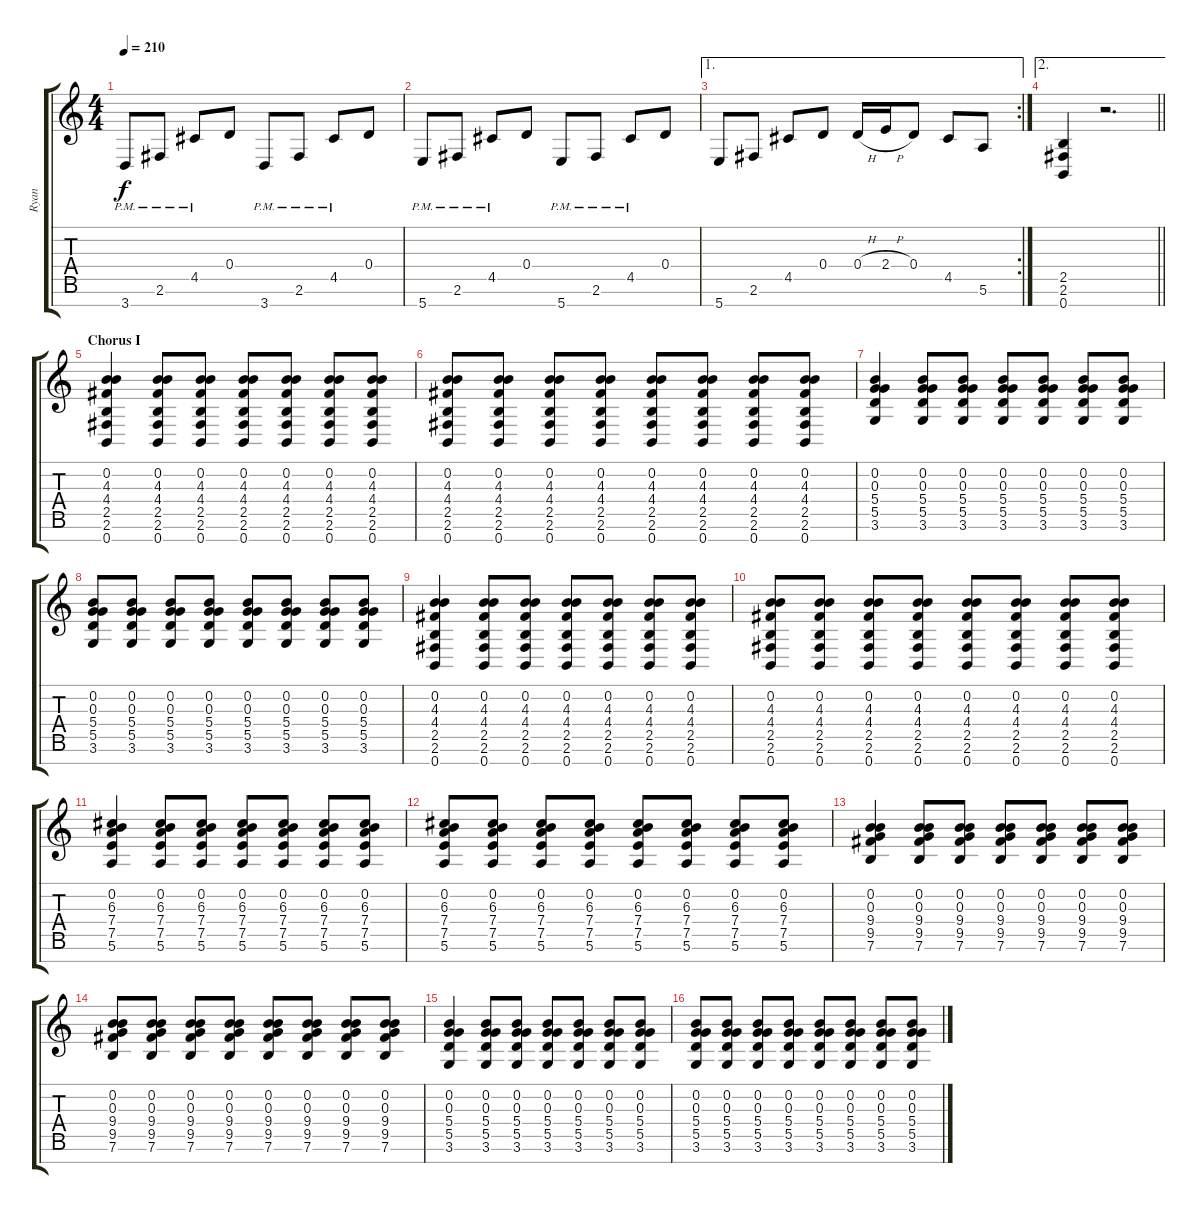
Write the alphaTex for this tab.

\track ("Ryan" "Ryan") {instrument distortionguitar}
\staff {score tabs}
\tuning (E4 B3 G3 D3 A2 E2 B1) {hide}
\ts (4 4)
\tempo 210
\clef g2
\ks c
3.7{pm}.8{dy f} 2.6{pm}.8 4.5{pm}.8 0.4.8 3.7{pm}.8 2.6{pm}.8 4.5{pm}.8 0.4.8 |
5.7{pm}.8 2.6{pm}.8 4.5{pm}.8 0.4.8 5.7{pm}.8 2.6{pm}.8 4.5{pm}.8 0.4.8 |
\ae 1
\rc 2
5.7.8 2.6.8 4.5.8 0.4.8 0.4{h}.16 2.4{h}.16 0.4.8 4.5.8 5.6.8 |
\ae 2
\barLineRight lightlight
(2.5 2.6 0.7).4 r.2{d} |
\section ("" "Chorus I")
(0.2 4.3 4.4 2.5 2.6 0.7).4 (0.2 4.3 4.4 2.5 2.6 0.7).8 (0.2 4.3 4.4 2.5 2.6 0.7).8 (0.2 4.3 4.4 2.5 2.6 0.7).8 (0.2 4.3 4.4 2.5 2.6 0.7).8 (0.2 4.3 4.4 2.5 2.6 0.7).8 (0.2 4.3 4.4 2.5 2.6 0.7).8 |
(0.2 4.3 4.4 2.5 2.6 0.7).8 (0.2 4.3 4.4 2.5 2.6 0.7).8 (0.2 4.3 4.4 2.5 2.6 0.7).8 (0.2 4.3 4.4 2.5 2.6 0.7).8 (0.2 4.3 4.4 2.5 2.6 0.7).8 (0.2 4.3 4.4 2.5 2.6 0.7).8 (0.2 4.3 4.4 2.5 2.6 0.7).8 (0.2 4.3 4.4 2.5 2.6 0.7).8 |
(0.2 0.3 5.4 5.5 3.6).4 (0.2 0.3 5.4 5.5 3.6).8 (0.2 0.3 5.4 5.5 3.6).8 (0.2 0.3 5.4 5.5 3.6).8 (0.2 0.3 5.4 5.5 3.6).8 (0.2 0.3 5.4 5.5 3.6).8 (0.2 0.3 5.4 5.5 3.6).8 |
(0.2 0.3 5.4 5.5 3.6).8 (0.2 0.3 5.4 5.5 3.6).8 (0.2 0.3 5.4 5.5 3.6).8 (0.2 0.3 5.4 5.5 3.6).8 (0.2 0.3 5.4 5.5 3.6).8 (0.2 0.3 5.4 5.5 3.6).8 (0.2 0.3 5.4 5.5 3.6).8 (0.2 0.3 5.4 5.5 3.6).8 |
(0.2 4.3 4.4 2.5 2.6 0.7).4 (0.2 4.3 4.4 2.5 2.6 0.7).8 (0.2 4.3 4.4 2.5 2.6 0.7).8 (0.2 4.3 4.4 2.5 2.6 0.7).8 (0.2 4.3 4.4 2.5 2.6 0.7).8 (0.2 4.3 4.4 2.5 2.6 0.7).8 (0.2 4.3 4.4 2.5 2.6 0.7).8 |
(0.2 4.3 4.4 2.5 2.6 0.7).8 (0.2 4.3 4.4 2.5 2.6 0.7).8 (0.2 4.3 4.4 2.5 2.6 0.7).8 (0.2 4.3 4.4 2.5 2.6 0.7).8 (0.2 4.3 4.4 2.5 2.6 0.7).8 (0.2 4.3 4.4 2.5 2.6 0.7).8 (0.2 4.3 4.4 2.5 2.6 0.7).8 (0.2 4.3 4.4 2.5 2.6 0.7).8 |
(0.2 6.3 7.4 7.5 5.6).4 (0.2 6.3 7.4 7.5 5.6).8 (0.2 6.3 7.4 7.5 5.6).8 (0.2 6.3 7.4 7.5 5.6).8 (0.2 6.3 7.4 7.5 5.6).8 (0.2 6.3 7.4 7.5 5.6).8 (0.2 6.3 7.4 7.5 5.6).8 |
(0.2 6.3 7.4 7.5 5.6).8 (0.2 6.3 7.4 7.5 5.6).8 (0.2 6.3 7.4 7.5 5.6).8 (0.2 6.3 7.4 7.5 5.6).8 (0.2 6.3 7.4 7.5 5.6).8 (0.2 6.3 7.4 7.5 5.6).8 (0.2 6.3 7.4 7.5 5.6).8 (0.2 6.3 7.4 7.5 5.6).8 |
(0.2 0.3 9.4 9.5 7.6).4 (0.2 0.3 9.4 9.5 7.6).8 (0.2 0.3 9.4 9.5 7.6).8 (0.2 0.3 9.4 9.5 7.6).8 (0.2 0.3 9.4 9.5 7.6).8 (0.2 0.3 9.4 9.5 7.6).8 (0.2 0.3 9.4 9.5 7.6).8 |
(0.2 0.3 9.4 9.5 7.6).8 (0.2 0.3 9.4 9.5 7.6).8 (0.2 0.3 9.4 9.5 7.6).8 (0.2 0.3 9.4 9.5 7.6).8 (0.2 0.3 9.4 9.5 7.6).8 (0.2 0.3 9.4 9.5 7.6).8 (0.2 0.3 9.4 9.5 7.6).8 (0.2 0.3 9.4 9.5 7.6).8 |
(0.2 0.3 5.4 5.5 3.6).4 (0.2 0.3 5.4 5.5 3.6).8 (0.2 0.3 5.4 5.5 3.6).8 (0.2 0.3 5.4 5.5 3.6).8 (0.2 0.3 5.4 5.5 3.6).8 (0.2 0.3 5.4 5.5 3.6).8 (0.2 0.3 5.4 5.5 3.6).8 |
(0.2 0.3 5.4 5.5 3.6).8 (0.2 0.3 5.4 5.5 3.6).8 (0.2 0.3 5.4 5.5 3.6).8 (0.2 0.3 5.4 5.5 3.6).8 (0.2 0.3 5.4 5.5 3.6).8 (0.2 0.3 5.4 5.5 3.6).8 (0.2 0.3 5.4 5.5 3.6).8 (0.2 0.3 5.4 5.5 3.6).8
